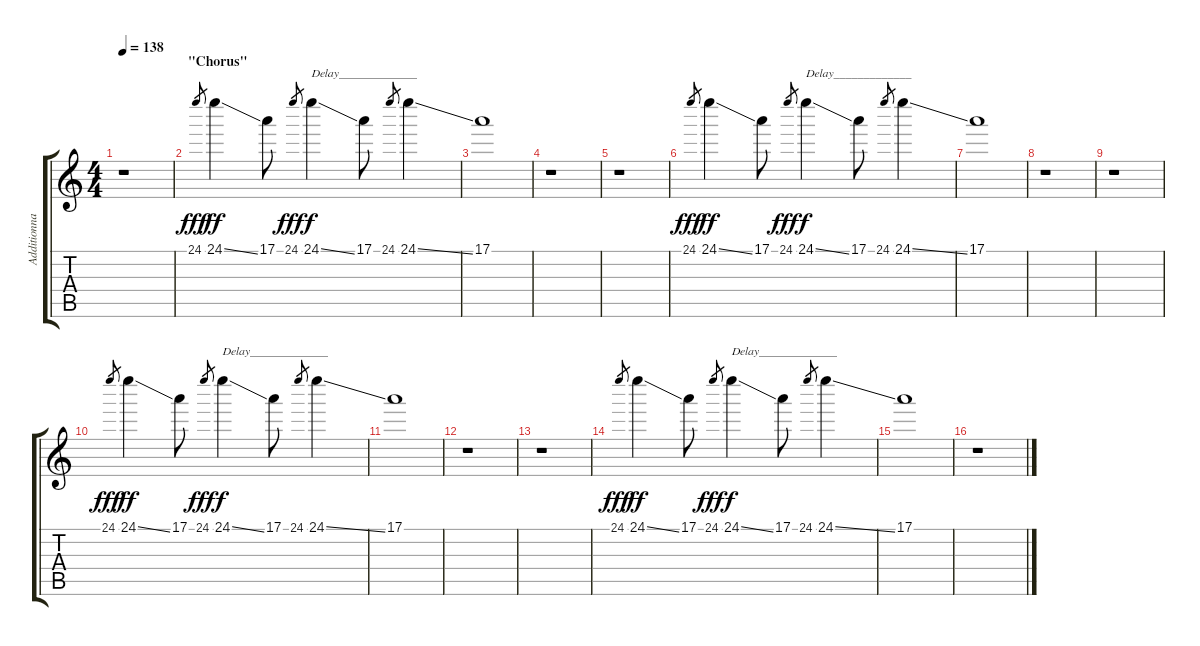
\track ("Additionnal Guitar" "Additionna") {instrument distortionguitar}
\staff {score tabs}
\tuning (E4 B3 G3 D3 A2 E2) {hide}
\ts (4 4)
\tempo 138
\clef g2
\ks c
r.1{dy f} |
\section ("" "\"Chorus\"")
24.1.8{gr dy fff} 24.1{ss}.4{dy ff volume 14} 17.1.8 24.1.8{gr dy fff} 24.1{ss}.4{txt "Delay_____________" dy f} 17.1.8 24.1.8{gr} 24.1{ss}.4 |
17.1.1 |
r.1 |
r.1 |
24.1.8{gr dy fff} 24.1{ss}.4{dy ff volume 14} 17.1.8 24.1.8{gr dy fff} 24.1{ss}.4{txt "Delay_____________" dy f} 17.1.8 24.1.8{gr} 24.1{ss}.4 |
17.1.1 |
r.1 |
r.1 |
24.1.8{gr dy fff} 24.1{ss}.4{dy ff volume 14} 17.1.8 24.1.8{gr dy fff} 24.1{ss}.4{txt "Delay_____________" dy f} 17.1.8 24.1.8{gr} 24.1{ss}.4 |
17.1.1 |
r.1 |
r.1 |
24.1.8{gr dy fff} 24.1{ss}.4{dy ff volume 14} 17.1.8 24.1.8{gr dy fff} 24.1{ss}.4{txt "Delay_____________" dy f} 17.1.8 24.1.8{gr} 24.1{ss}.4 |
17.1.1 |
r.1
